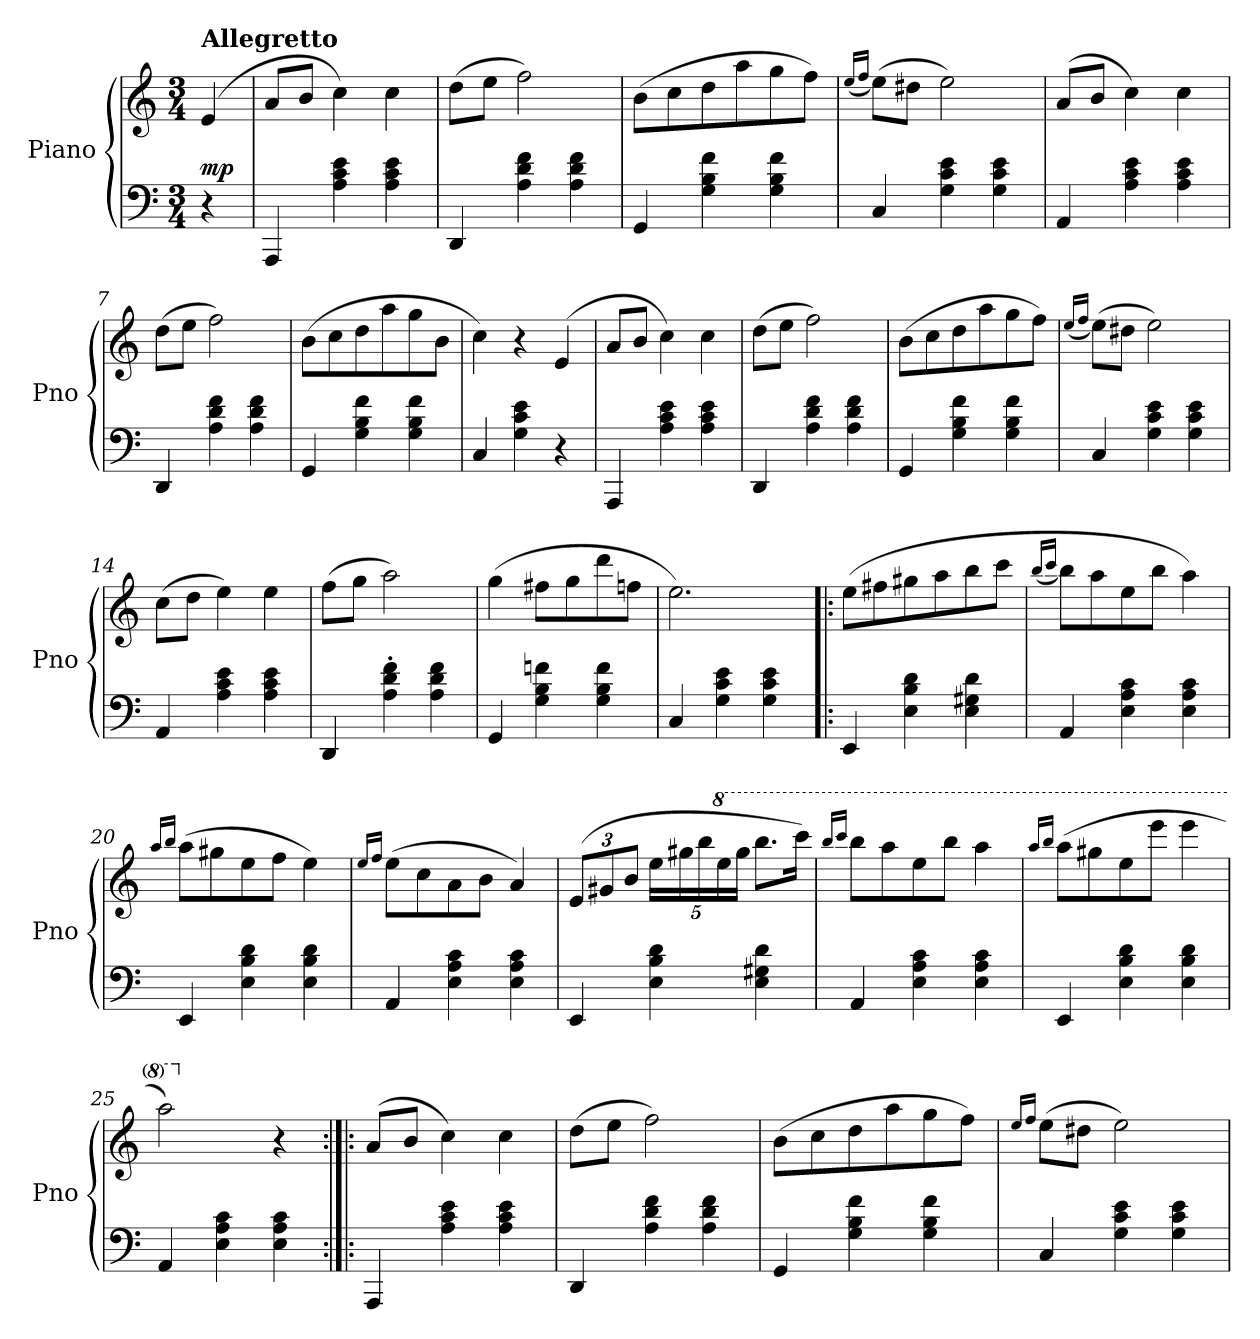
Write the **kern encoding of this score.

**kern	**kern	**dynam
*part1	*part1	*part1
*staff2	*staff1	*staff1/2
*I"Piano	*	*
*I'Pno	*	*
*clefF4	*clefG2	*
*k[]	*k[]	*
*M3/4	*M3/4	*
=1	=1	=1
!	!LO:TX:a:B:t=Allegretto	!
!	!	!LO:DY:a=2
4r	(>4e/	mp
=2	=2	=2
4AAA/	8a/L	.
.	8b/J	.
4A\ 4c\ 4e\	4cc\)	.
4A\ 4c\ 4e\	4cc\	.
=3	=3	=3
4DD/	(>8dd\L	.
.	8ee\J	.
4A\ 4d\ 4f\	2ff\)	.
4A\ 4d\ 4f\	.	.
=4	=4	=4
4GG/	(>8b\L	.
.	8cc\	.
4G\ 4B\ 4f\	8dd\	.
.	8aa\	.
4G\ 4B\ 4f\	8gg\	.
.	8ff\J)	.
=5	=5	=5
.	(<16qee/LL	.
.	16qff/JJ	.
4C/	(>8ee\L)	.
.	8dd#X\J	.
4G\ 4c\ 4e\	2ee\)	.
4G\ 4c\ 4e\	.	.
!!LO:LB:g=z
=6	=6	=6
4AA/	(>8a/L	.
.	8b/J	.
4A\ 4c\ 4e\	4cc\)	.
4A\ 4c\ 4e\	4cc\	.
=7	=7	=7
4DD/	(>8dd\L	.
.	8ee\J	.
4A\ 4d\ 4f\	2ff\)	.
4A\ 4d\ 4f\	.	.
=8	=8	=8
4GG/	(>8b\L	.
.	8cc\	.
4G\ 4B\ 4f\	8dd\	.
.	8aa\	.
4G\ 4B\ 4f\	8gg\	.
.	8b\J	.
=9	=9	=9
4C/	4cc\)	.
4G\ 4c\ 4e\	4r	.
4r	(<4e/	.
=10	=10	=10
4AAA/	8a/L	.
.	8b/J	.
4A\ 4c\ 4e\	4cc\)	.
4A\ 4c\ 4e\	4cc\	.
!!LO:LB:g=z
=11	=11	=11
4DD/	(>8dd\L	.
.	8ee\J	.
4A\ 4d\ 4f\	2ff\)	.
4A\ 4d\ 4f\	.	.
=12	=12	=12
4GG/	(>8b\L	.
.	8cc\	.
4G\ 4B\ 4f\	8dd\	.
.	8aa\	.
4G\ 4B\ 4f\	8gg\	.
.	8ff\J)	.
=13	=13	=13
.	(<16qee/LL	.
.	16qff/JJ	.
4C/	(>8ee\L)	.
.	8dd#X\J	.
4G\ 4c\ 4e\	2ee\)	.
4G\ 4c\ 4e\	.	.
=14	=14	=14
4AA/	(>8cc\L	.
.	8dd\J	.
4A\ 4c\ 4e\	4ee\)	.
4A\ 4c\ 4e\	4ee\	.
=15	=15	=15
4DD/	(>8ff\L	.
.	8gg\J	.
4A\' 4d\' 4f\'	2aa\)	.
4A\ 4d\ 4f\	.	.
!!LO:LB:g=z
=16	=16	=16
4GG/	(>4gg\	.
4G\ 4B\ 4fn\	8ff#X\L	.
.	8gg\	.
4G\ 4B\ 4f\	8ddd\	.
.	8ffn\J	.
=17	=17	=17
4C/	2.ee\)	.
4G\ 4c\ 4e\	.	.
4G\ 4c\ 4e\	.	.
=18!|:	=18!|:	=18!|:
4EE/	(>8ee\L	.
.	8ff#X\	.
4E\ 4B\ 4d\	8gg#X\	.
.	8aa\	.
4E\ 4G#X\ 4d\	8bb\	.
.	8ccc\J	.
=19	=19	=19
.	(<16qbb/LL	.
.	16qccc/JJ	.
4AA/	8bb\L)	.
.	8aa\	.
4E\ 4A\ 4c\	8ee\	.
.	8bb\J	.
4E\ 4A\ 4c\	4aa\)	.
=20	=20	=20
.	16qaa/LL	.
.	16qbb/JJ	.
4EE/	(>8aa\L	.
.	8gg#X\	.
4E\ 4B\ 4d\	8ee\	.
.	8ff\J	.
4E\ 4B\ 4d\	4ee\)	.
!!LO:LB:g=z
=21	=21	=21
.	16qee/LL	.
.	16qff/JJ	.
4AA/	(>8ee\L	.
.	8cc\	.
4E\ 4A\ 4c\	8a\	.
.	8b\J	.
4E\ 4A\ 4c\	4a/)	.
=22	=22	=22
4EE/	(>12e/L	.
.	12g#X/	.
.	12b/J	.
4E\ 4B\ 4d\	20ee\LL	.
.	20gg#X\	.
.	20bb\	.
*	*8va	*
.	20eee\	.
.	20ggg#\JJ	.
4E\ 4G#X\ 4d\	8.bbb\L	.
.	16cccc\Jk)	.
=23	=23	=23
.	16qbbb/LL	.
.	16qcccc/JJ	.
4AA/	8bbb\L	.
.	8aaa\	.
4E\ 4A\ 4c\	8eee\	.
.	8bbb\J	.
4E\ 4A\ 4c\	4aaa\	.
=24	=24	=24
.	16qaaa/LL	.
.	16qbbb/JJ	.
4EE/	(>8aaa\L	.
.	8ggg#X\	.
4E\ 4B\ 4d\	8eee\	.
.	8eeee\J	.
4E\ 4B\ 4d\	4eeee\	.
=25	=25	=25
4AA/	2aaa\)	.
4E\ 4A\ 4c\	.	.
*	*X8va	*
4E\ 4A\ 4c\	4r	.
!!LO:PB:g=z
=26:|!|:	=26:|!|:	=26:|!|:
4AAA/	(>8a/L	.
.	8b/J	.
4A\ 4c\ 4e\	4cc\)	.
4A\ 4c\ 4e\	4cc\	.
=27	=27	=27
4DD/	(>8dd\L	.
.	8ee\J	.
4A\ 4d\ 4f\	2ff\)	.
4A\ 4d\ 4f\	.	.
=28	=28	=28
4GG/	(>8b\L	.
.	8cc\	.
4G\ 4B\ 4f\	8dd\	.
.	8aa\	.
4G\ 4B\ 4f\	8gg\	.
.	8ff\J)	.
=29	=29	=29
.	16qee/LL	.
.	16qff/JJ	.
4C/	(>8ee\L	.
.	8dd#X\J	.
4G\ 4c\ 4e\	2ee\)	.
4G\ 4c\ 4e\	.	.
=	=	=
*-	*-	*-
